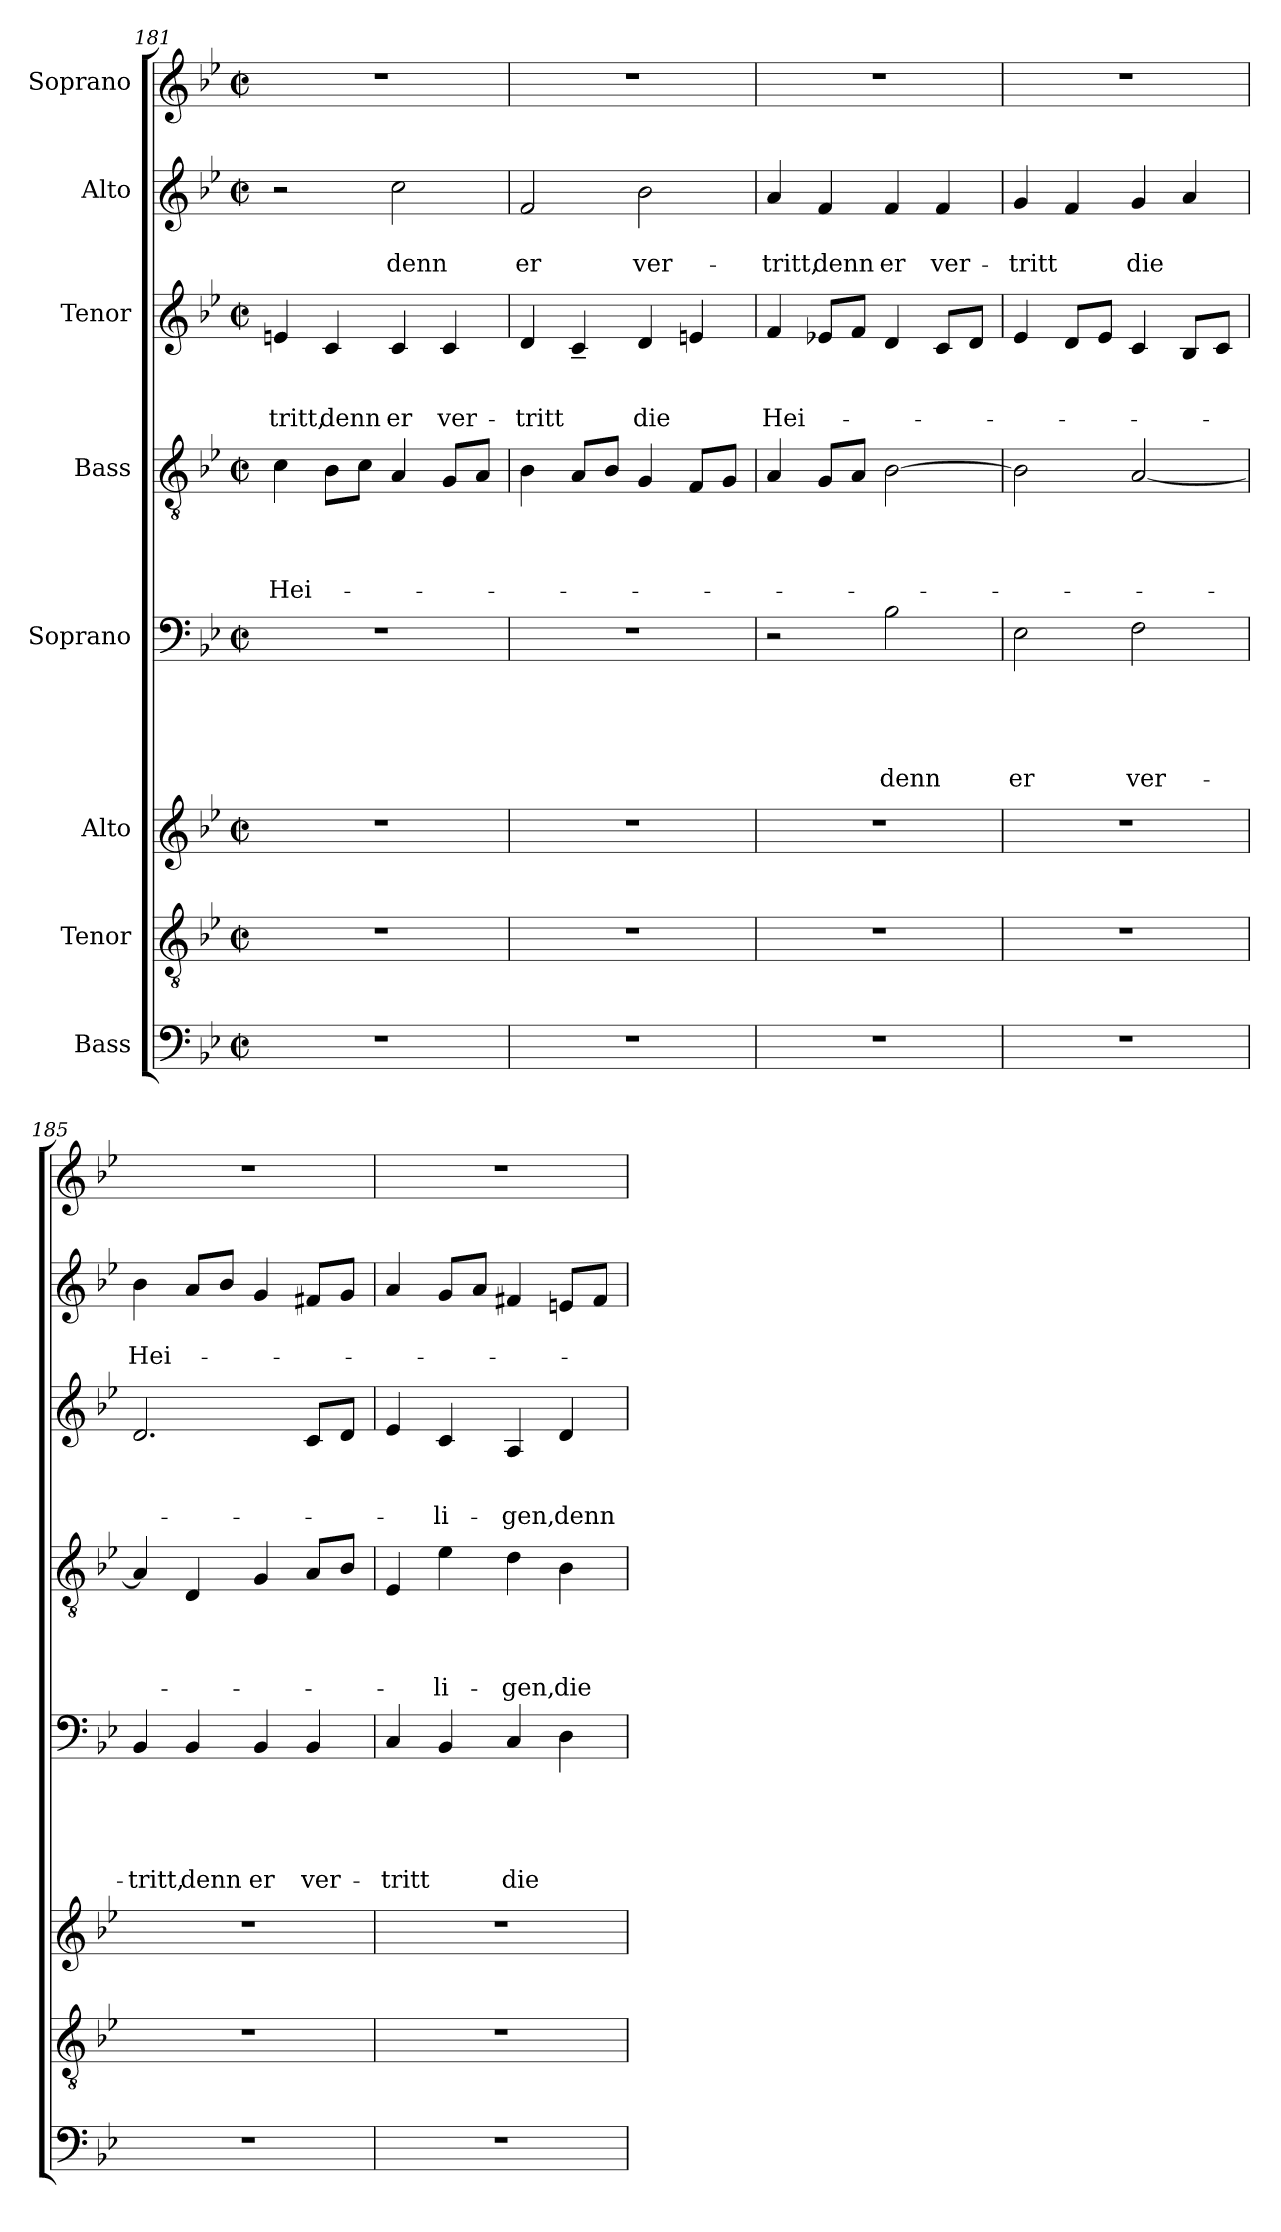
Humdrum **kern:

**kern	**kern	**kern	**kern	**text	**text	**text	**text	**text	**kern	**text	**text	**text	**text	**kern	**text	**text	**text	**kern	**text	**text	**kern
*part8	*part7	*part6	*part5	*part5	*part5	*part5	*part5	*part5	*part4	*part4	*part4	*part4	*part4	*part3	*part3	*part3	*part3	*part2	*part2	*part2	*part1
*staff8	*staff7	*staff6	*staff5	*staff5	*staff5	*staff5	*staff5	*staff5	*staff4	*staff4	*staff4	*staff4	*staff4	*staff3	*staff3	*staff3	*staff3	*staff2	*staff2	*staff2	*staff1
*I"Bass	*I"Tenor	*I"Alto	*I"Soprano	*	*	*	*	*	*I"Bass	*	*	*	*	*I"Tenor	*	*	*	*I"Alto	*	*	*I"Soprano
*clefF4	*clefGv2	*clefG2	*clefF4	*	*	*	*	*	*clefGv2	*	*	*	*	*clefG2	*	*	*	*clefG2	*	*	*clefG2
*k[b-e-]	*k[b-e-]	*k[b-e-]	*k[b-e-]	*	*	*	*	*	*k[b-e-]	*	*	*	*	*k[b-e-]	*	*	*	*k[b-e-]	*	*	*k[b-e-]
*B-:	*B-:	*B-:	*B-:	*	*	*	*	*	*B-:	*	*	*	*	*B-:	*	*	*	*B-:	*	*	*B-:
*M2/2	*M2/2	*M2/2	*M2/2	*	*	*	*	*	*M2/2	*	*	*	*	*M2/2	*	*	*	*M2/2	*	*	*M2/2
*met(c|)	*met(c|)	*met(c|)	*met(c|)	*	*	*	*	*	*met(c|)	*	*	*	*	*met(c|)	*	*	*	*met(c|)	*	*	*met(c|)
=181	=181	=181	=181	=181	=181	=181	=181	=181	=181	=181	=181	=181	=181	=181	=181	=181	=181	=181	=181	=181	=181
!	!	!	!	!	!	!	!	!	!	!	!	!	!LO:LY:b	!	!	!	!LO:LY:b	!	!	!	!
1r	1r	1r	1r	.	.	.	.	.	4c\	.	.	.	Hei-	4en/	.	.	-tritt,	2r	.	.	1r
!	!	!	!	!	!	!	!	!	!	!	!	!	!	!	!	!	!LO:LY:b	!	!	!	!
.	.	.	.	.	.	.	.	.	8B-\L	.	.	.	.	4c/	.	.	denn	.	.	.	.
.	.	.	.	.	.	.	.	.	8c\J	.	.	.	.	.	.	.	.	.	.	.	.
!	!	!	!	!	!	!	!	!	!	!	!	!	!	!	!	!	!LO:LY:b	!	!	!LO:LY:b	!
.	.	.	.	.	.	.	.	.	4A/	.	.	.	.	4c/	.	.	er	2cc\	.	denn	.
!	!	!	!	!	!	!	!	!	!	!	!	!	!	!	!	!	!LO:LY:b	!	!	!	!
.	.	.	.	.	.	.	.	.	8G/L	.	.	.	.	4c/	.	.	ver-	.	.	.	.
.	.	.	.	.	.	.	.	.	8A/J	.	.	.	.	.	.	.	.	.	.	.	.
=182	=182	=182	=182	=182	=182	=182	=182	=182	=182	=182	=182	=182	=182	=182	=182	=182	=182	=182	=182	=182	=182
!	!	!	!	!	!	!	!	!	!	!	!	!	!	!	!	!	!LO:LY:b	!	!	!LO:LY:b	!
1r	1r	1r	1r	.	.	.	.	.	4B-\	.	.	.	.	4d/	.	.	-tritt	2f/	.	er	1r
.	.	.	.	.	.	.	.	.	8A/L	.	.	.	.	4c~</	.	.	.	.	.	.	.
.	.	.	.	.	.	.	.	.	8B-/J	.	.	.	.	.	.	.	.	.	.	.	.
!	!	!	!	!	!	!	!	!	!	!	!	!	!	!	!	!	!LO:LY:b	!	!	!LO:LY:b	!
.	.	.	.	.	.	.	.	.	4G/	.	.	.	.	4d/	.	.	die	2b-\	.	ver-	.
.	.	.	.	.	.	.	.	.	8F/L	.	.	.	.	4en/	.	.	.	.	.	.	.
.	.	.	.	.	.	.	.	.	8G/J	.	.	.	.	.	.	.	.	.	.	.	.
!!LO:LB:g=z
=183	=183	=183	=183	=183	=183	=183	=183	=183	=183	=183	=183	=183	=183	=183	=183	=183	=183	=183	=183	=183	=183
!	!	!	!	!	!	!	!	!	!	!	!	!	!	!	!	!	!LO:LY:b	!	!	!LO:LY:b	!
1r	1r	1r	2r	.	.	.	.	.	4A/	.	.	.	.	4f/	.	.	Hei-	4a/	.	-tritt,	1r
!	!	!	!	!	!	!	!	!	!	!	!	!	!	!	!	!	!	!	!	!LO:LY:b	!
.	.	.	.	.	.	.	.	.	8G/L	.	.	.	.	8e-X/L	.	.	.	4f/	.	denn	.
.	.	.	.	.	.	.	.	.	8A/J	.	.	.	.	8f/J	.	.	.	.	.	.	.
!	!	!	!	!	!	!	!	!LO:LY:b	!	!	!	!	!	!	!	!	!	!	!	!LO:LY:b	!
.	.	.	2B-\	.	.	.	.	denn	[>2B-\	.	.	.	.	4d/	.	.	.	4f/	.	er	.
!	!	!	!	!	!	!	!	!	!	!	!	!	!	!	!	!	!	!	!	!LO:LY:b	!
.	.	.	.	.	.	.	.	.	.	.	.	.	.	8c/L	.	.	.	4f/	.	ver-	.
.	.	.	.	.	.	.	.	.	.	.	.	.	.	8d/J	.	.	.	.	.	.	.
=184	=184	=184	=184	=184	=184	=184	=184	=184	=184	=184	=184	=184	=184	=184	=184	=184	=184	=184	=184	=184	=184
!	!	!	!	!	!	!	!	!LO:LY:b	!	!	!	!	!	!	!	!	!	!	!	!LO:LY:b	!
1r	1r	1r	2E-\	.	.	.	.	er	2B-\]	.	.	.	.	4e-/	.	.	.	4g/	.	-tritt	1r
.	.	.	.	.	.	.	.	.	.	.	.	.	.	8d/L	.	.	.	4f/	.	.	.
.	.	.	.	.	.	.	.	.	.	.	.	.	.	8e-/J	.	.	.	.	.	.	.
!	!	!	!	!	!	!	!	!LO:LY:b	!	!	!	!	!	!	!	!	!	!	!	!LO:LY:b	!
.	.	.	2F\	.	.	.	.	ver-	[<2A/	.	.	.	.	4c/	.	.	.	4g/	.	die	.
.	.	.	.	.	.	.	.	.	.	.	.	.	.	8B-/L	.	.	.	4a/	.	.	.
.	.	.	.	.	.	.	.	.	.	.	.	.	.	8c/J	.	.	.	.	.	.	.
=185	=185	=185	=185	=185	=185	=185	=185	=185	=185	=185	=185	=185	=185	=185	=185	=185	=185	=185	=185	=185	=185
!	!	!	!	!	!	!	!	!LO:LY:b	!	!	!	!	!	!	!	!	!	!	!	!LO:LY:b	!
1r	1r	1r	4BB-/	.	.	.	.	-tritt,	4A/]	.	.	.	.	2.d/	.	.	.	4b-\	.	Hei-	1r
!	!	!	!	!	!	!	!	!LO:LY:b	!	!	!	!	!	!	!	!	!	!	!	!	!
.	.	.	4BB-/	.	.	.	.	denn	4D/	.	.	.	.	.	.	.	.	8a/L	.	.	.
.	.	.	.	.	.	.	.	.	.	.	.	.	.	.	.	.	.	8b-/J	.	.	.
!	!	!	!	!	!	!	!	!LO:LY:b	!	!	!	!	!	!	!	!	!	!	!	!	!
.	.	.	4BB-/	.	.	.	.	er	4G/	.	.	.	.	.	.	.	.	4g/	.	.	.
!	!	!	!	!	!	!	!	!LO:LY:b	!	!	!	!	!	!	!	!	!	!	!	!	!
.	.	.	4BB-/	.	.	.	.	ver-	8A/L	.	.	.	.	8c/L	.	.	.	8f#X/L	.	.	.
.	.	.	.	.	.	.	.	.	8B-/J	.	.	.	.	8d/J	.	.	.	8g/J	.	.	.
=186	=186	=186	=186	=186	=186	=186	=186	=186	=186	=186	=186	=186	=186	=186	=186	=186	=186	=186	=186	=186	=186
!	!	!	!	!	!	!	!	!LO:LY:b	!	!	!	!	!	!	!	!	!	!	!	!	!
1r	1r	1r	4C/	.	.	.	.	-tritt	4E-/	.	.	.	.	4e-/	.	.	.	4a/	.	.	1r
!	!	!	!	!	!	!	!	!	!	!	!	!	!LO:LY:b	!	!	!	!LO:LY:b	!	!	!	!
.	.	.	4BB-/	.	.	.	.	.	4e-\	.	.	.	-li-	4c/	.	.	-li-	8g/L	.	.	.
.	.	.	.	.	.	.	.	.	.	.	.	.	.	.	.	.	.	8a/J	.	.	.
!	!	!	!	!	!	!	!	!LO:LY:b	!	!	!	!	!LO:LY:b	!	!	!	!LO:LY:b	!	!	!	!
.	.	.	4C/	.	.	.	.	die	4d\	.	.	.	-gen,	4A/	.	.	-gen,	4f#X/	.	.	.
!	!	!	!	!	!	!	!	!	!	!	!	!	!LO:LY:b	!	!	!	!LO:LY:b	!	!	!	!
.	.	.	4D\	.	.	.	.	.	4B-\	.	.	.	die	4d/	.	.	denn	8en/L	.	.	.
.	.	.	.	.	.	.	.	.	.	.	.	.	.	.	.	.	.	8f#/J	.	.	.
=	=	=	=	=	=	=	=	=	=	=	=	=	=	=	=	=	=	=	=	=	=
*-	*-	*-	*-	*-	*-	*-	*-	*-	*-	*-	*-	*-	*-	*-	*-	*-	*-	*-	*-	*-	*-
